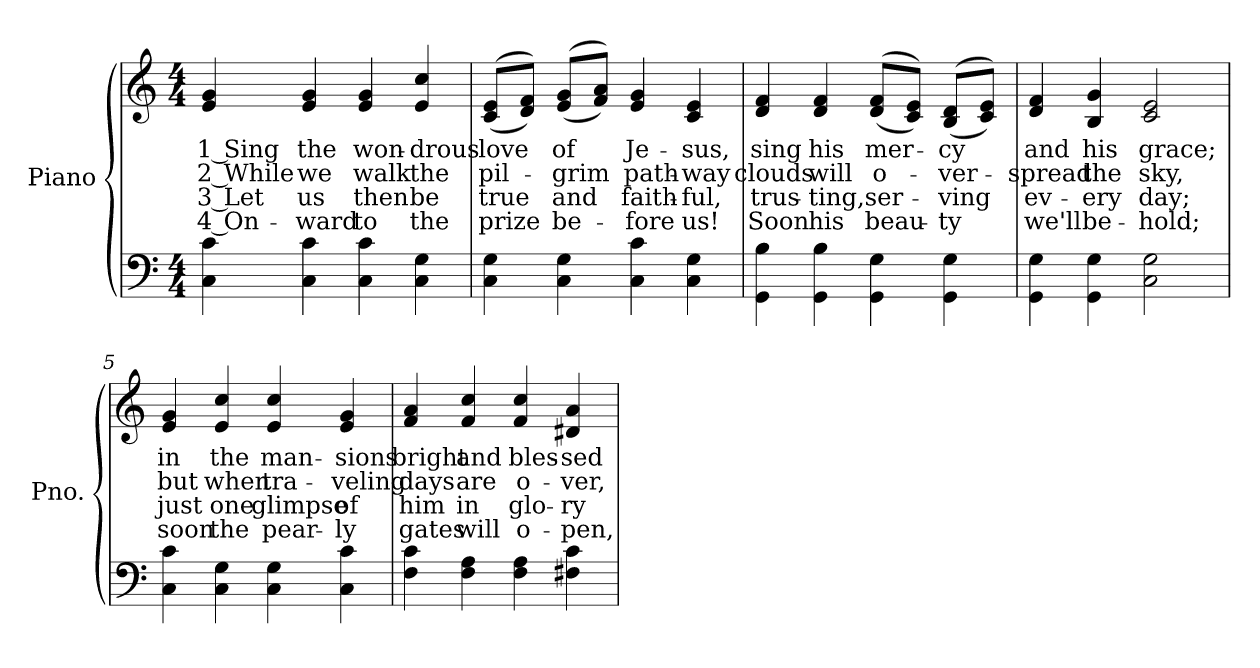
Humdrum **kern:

**kern	**kern	**text	**text	**text	**text
*part2	*part1	*part1	*part1	*part1	*part1
*staff2	*staff1	*staff1	*staff1	*staff1	*staff1
*I"Piano	*I"Piano	*	*	*	*
*I'Pno.	*I'Pno.	*	*	*	*
!!LO:PB:g=z
*clefF4	*clefG2	*	*	*	*
*k[]	*k[]	*	*	*	*
*C:	*C:	*	*	*	*
*M4/4	*M4/4	*	*	*	*
=1	=1	=1	=1	=1	=1
!	!	!LO:LY:b:color=#000000	!LO:LY:b:color=#000000	!LO:LY:b:color=#000000	!LO:LY:b:color=#000000
4Ci\ 4ci	4ei/ 4gi	1 Sing	2 While	-3 Let	4 On-
!	!	!LO:LY:b:color=#000000	!LO:LY:b:color=#000000	!LO:LY:b:color=#000000	!LO:LY:b:color=#000000
4Ci\ 4ci	4ei/ 4gi	the	we	us	ward
!	!	!LO:LY:b:color=#000000	!LO:LY:b:color=#000000	!LO:LY:b:color=#000000	!LO:LY:b:color=#000000
4Ci\ 4ci	4ei/ 4gi	won-	walk	then	to
!	!	!LO:LY:b:color=#000000	!LO:LY:b:color=#000000	!LO:LY:b:color=#000000	!LO:LY:b:color=#000000
4Ci\ 4Gi	4ei/ 4cci	-drous	the	be	the
=2	=2	=2	=2	=2	=2
!	!	!LO:LY:b:color=#000000	!LO:LY:b:color=#000000	!LO:LY:b:color=#000000	!LO:LY:b:color=#000000
4Ci\ 4Gi	((8ci/ 8ei/L	love	pil-	true	prize
.	8di/ 8fi/J))	.	.	.	.
!	!	!LO:LY:b:color=#000000	!LO:LY:b:color=#000000	!LO:LY:b:color=#000000	!LO:LY:b:color=#000000
4Ci\ 4Gi	((8ei/ 8gi/L	of	-grim	and	be-
.	8fi/ 8ai/J))	.	.	.	.
!	!	!LO:LY:b:color=#000000	!LO:LY:b:color=#000000	!LO:LY:b:color=#000000	!LO:LY:b:color=#000000
4Ci\ 4ci	4ei/ 4gi	Je-	path-	-faith-	-fore
!	!	!LO:LY:b:color=#000000	!LO:LY:b:color=#000000	!LO:LY:b:color=#000000	!LO:LY:b:color=#000000
4Ci\ 4Gi	4ci/ 4ei	-sus,	-way	ful,	us!
=3	=3	=3	=3	=3	=3
!	!	!LO:LY:b:color=#000000	!LO:LY:b:color=#000000	!LO:LY:b:color=#000000	!LO:LY:b:color=#000000
4GGi\ 4Bi	4di/ 4fi	sing	clouds	trus-	-Soon
!	!	!LO:LY:b:color=#000000	!LO:LY:b:color=#000000	!LO:LY:b:color=#000000	!LO:LY:b:color=#000000
4GGi\ 4Bi	4di/ 4fi	his	will	ting,	his
!	!	!LO:LY:b:color=#000000	!LO:LY:b:color=#000000	!LO:LY:b:color=#000000	!LO:LY:b:color=#000000
4GGi\ 4Gi	((8di/ 8fi/L	mer-	o-	ser-	-beau-
.	8ci/ 8ei/J))	.	.	.	.
!	!	!LO:LY:b:color=#000000	!LO:LY:b:color=#000000	!LO:LY:b:color=#000000	!LO:LY:b:color=#000000
4GGi\ 4Gi	((8Bi/ 8di/L	-cy	-ver-	-ving	ty
.	8ci/ 8ei/J))	.	.	.	.
!!LO:LB:g=z
=4	=4	=4	=4	=4	=4
!	!	!LO:LY:b:color=#000000	!LO:LY:b:color=#000000	!LO:LY:b:color=#000000	!LO:LY:b:color=#000000
4GGi\ 4Gi	4di/ 4fi	and	-spread	ev-	-we'll
!	!	!LO:LY:b:color=#000000	!LO:LY:b:color=#000000	!LO:LY:b:color=#000000	!LO:LY:b:color=#000000
4GGi\ 4Gi	4Bi/ 4gi	his	the	ery	be-
!	!	!LO:LY:b:color=#000000	!LO:LY:b:color=#000000	!LO:LY:b:color=#000000	!LO:LY:b:color=#000000
2Ci\ 2Gi	2ci/ 2ei	grace;	sky,	-day;	hold;
=5	=5	=5	=5	=5	=5
!	!	!LO:LY:b:color=#000000	!LO:LY:b:color=#000000	!LO:LY:b:color=#000000	!LO:LY:b:color=#000000
4Ci\ 4ci	4ei/ 4gi	in	but	just	soon
!	!	!LO:LY:b:color=#000000	!LO:LY:b:color=#000000	!LO:LY:b:color=#000000	!LO:LY:b:color=#000000
4Ci\ 4Gi	4ei/ 4cci	the	when	one	the
!	!	!LO:LY:b:color=#000000	!LO:LY:b:color=#000000	!LO:LY:b:color=#000000	!LO:LY:b:color=#000000
4Ci\ 4Gi	4ei/ 4cci	man-	tra-	glimpse	pear-
!	!	!LO:LY:b:color=#000000	!LO:LY:b:color=#000000	!LO:LY:b:color=#000000	!LO:LY:b:color=#000000
4Ci\ 4ci	4ei/ 4gi	-sions	-veling	-of	ly
=6	=6	=6	=6	=6	=6
!	!	!LO:LY:b:color=#000000	!LO:LY:b:color=#000000	!LO:LY:b:color=#000000	!LO:LY:b:color=#000000
4Fi\ 4ci	4fi/ 4ai	bright	days	him	gates
!	!	!LO:LY:b:color=#000000	!LO:LY:b:color=#000000	!LO:LY:b:color=#000000	!LO:LY:b:color=#000000
4Fi\ 4Ai	4fi/ 4cci	and	are	in	will
!	!	!LO:LY:b:color=#000000	!LO:LY:b:color=#000000	!LO:LY:b:color=#000000	!LO:LY:b:color=#000000
4Fi\ 4Ai	4fi/ 4cci	bles-	o-	glo-	-o-
!	!	!LO:LY:b:color=#000000	!LO:LY:b:color=#000000	!LO:LY:b:color=#000000	!LO:LY:b:color=#000000
4F#Xi\ 4ci	4d#Xi/ 4ai	-sed	-ver,	-ry	pen,
=	=	=	=	=	=
*-	*-	*-	*-	*-	*-
